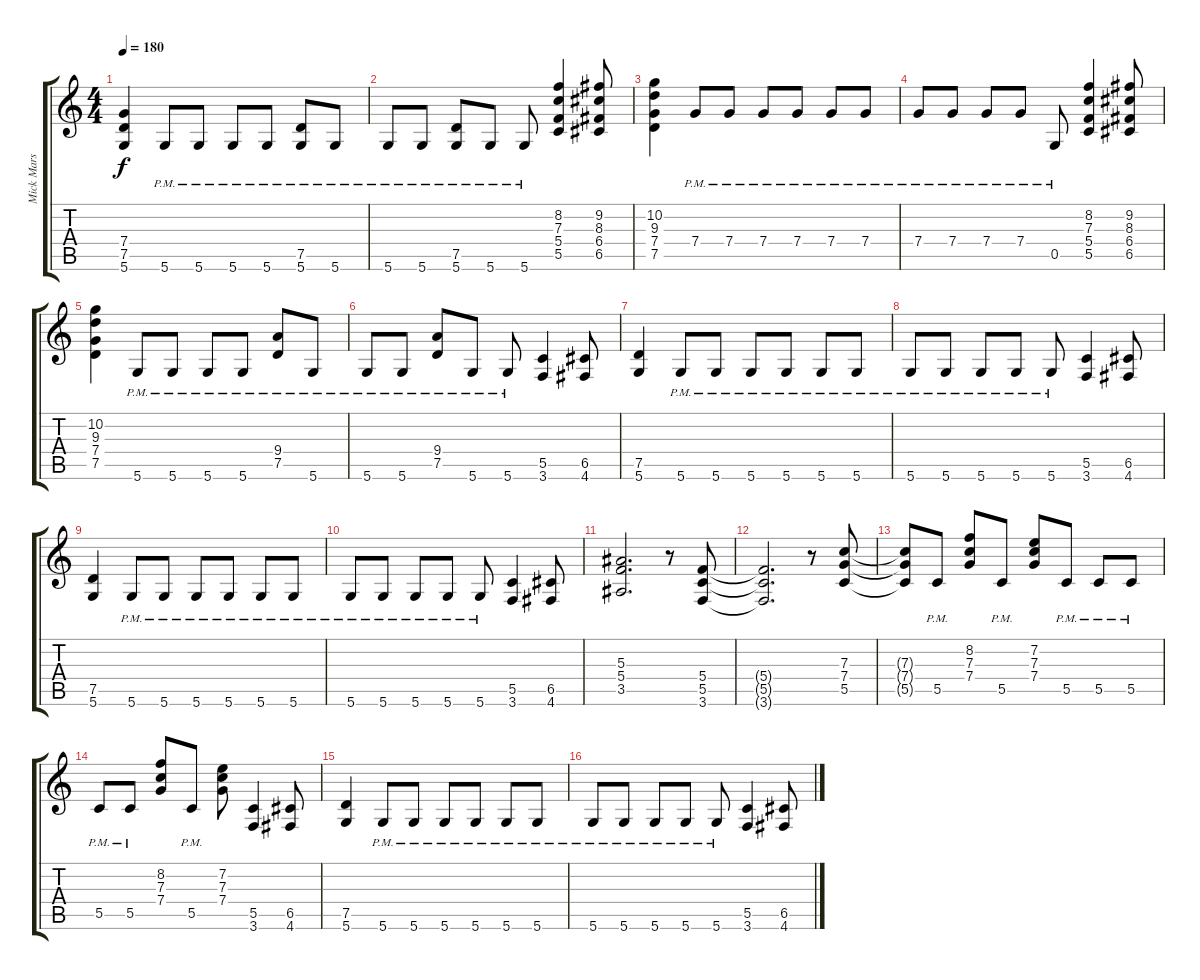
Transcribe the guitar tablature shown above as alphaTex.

\track ("Mick Mars Rhytm Guitar" "Mick Mars ") {instrument distortionguitar}
\staff {score tabs}
\tuning (D4 A3 F3 C3 G2 D2) {hide}
\ts (4 4)
\tempo 180
\clef g2
\ks c
(7.4 7.5 5.6).4{dy f} 5.6{pm}.8 5.6{pm}.8 5.6{pm}.8 5.6{pm}.8 (7.5{pm} 5.6{pm}).8 5.6{pm}.8 |
5.6{pm}.8 5.6{pm}.8 (7.5{pm} 5.6{pm}).8 5.6{pm}.8 5.6{pm}.8 (8.2 7.3 5.4 5.5).4 (9.2 8.3 6.4 6.5).8 |
(10.2 9.3 7.4 7.5).4 7.4{pm}.8 7.4{pm}.8 7.4{pm}.8 7.4{pm}.8 7.4{pm}.8 7.4{pm}.8 |
7.4{pm}.8 7.4{pm}.8 7.4{pm}.8 7.4{pm}.8 0.5{pm}.8 (8.2 7.3 5.4 5.5).4 (9.2 8.3 6.4 6.5).8 |
(10.2 9.3 7.4 7.5).4 5.6{pm}.8 5.6{pm}.8 5.6{pm}.8 5.6{pm}.8 (9.4{pm} 7.5{pm}).8 5.6{pm}.8 |
5.6{pm}.8 5.6{pm}.8 (9.4{pm} 7.5{pm}).8 5.6{pm}.8 5.6{pm}.8 (5.5 3.6).4 (6.5 4.6).8 |
(7.5 5.6).4 5.6{pm}.8 5.6{pm}.8 5.6{pm}.8 5.6{pm}.8 5.6{pm}.8 5.6{pm}.8 |
5.6{pm}.8 5.6{pm}.8 5.6{pm}.8 5.6{pm}.8 5.6{pm}.8 (5.5 3.6).4 (6.5 4.6).8 |
(7.5 5.6).4 5.6{pm}.8 5.6{pm}.8 5.6{pm}.8 5.6{pm}.8 5.6{pm}.8 5.6{pm}.8 |
5.6{pm}.8 5.6{pm}.8 5.6{pm}.8 5.6{pm}.8 5.6{pm}.8 (5.5 3.6).4 (6.5 4.6).8 |
(5.3 5.4 3.5).2{d} r.8 (5.4 5.5 3.6).8 |
(5.4{t} 5.5{t} 3.6{t}).2{d} r.8 (7.3 7.4 5.5).8 |
(7.3{t} 7.4{t} 5.5{t}).8 5.5{pm}.8 (8.2 7.3 7.4).8 5.5{pm}.8 (7.2 7.3 7.4).8 5.5{pm}.8 5.5{pm}.8 5.5{pm}.8 |
5.5{pm}.8 5.5{pm}.8 (8.2 7.3 7.4).8 5.5{pm}.8 (7.2 7.3 7.4).8 (5.5 3.6).4 (6.5 4.6).8 |
(7.5 5.6).4 5.6{pm}.8 5.6{pm}.8 5.6{pm}.8 5.6{pm}.8 5.6{pm}.8 5.6{pm}.8 |
5.6{pm}.8 5.6{pm}.8 5.6{pm}.8 5.6{pm}.8 5.6{pm}.8 (5.5 3.6).4 (6.5 4.6).8
